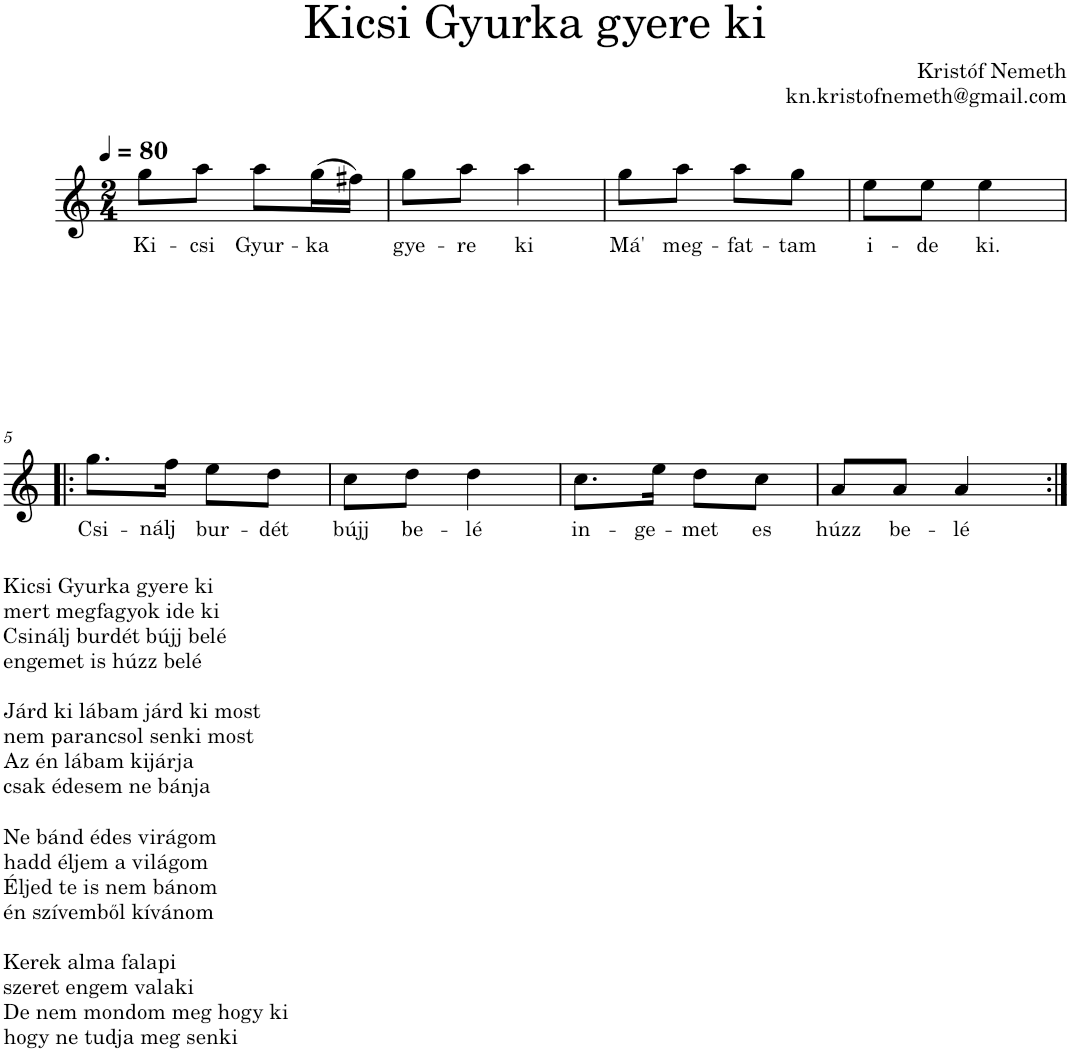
**kern	**text
*part1	*part1
*staff1	*staff1
*I"Piano	*
*I'Pno.	*
*clefG2	*
*k[]	*
*M2/4	*
*MM80	*
=1	=1
!	!LO:LY:b
8gg\L	Ki-
!	!LO:LY:b
8aa\J	-csi
!	!LO:LY:b
8aa\L	Gyur-
!	!LO:LY:b
(16gg\L	-ka
16ff#X\JJ)	.
=2	=2
!	!LO:LY:b
8gg\L	gye-
!	!LO:LY:b
8aa\J	-re
!	!LO:LY:b
4aa\	ki
=3	=3
!	!LO:LY:b
8gg\L	Má'
!	!LO:LY:b
8aa\J	meg-
!	!LO:LY:b
8aa\L	-fat-
!	!LO:LY:b
8gg\J	-tam
=4	=4
!	!LO:LY:b
8ee\L	i-
!	!LO:LY:b
8ee\J	-de
!	!LO:LY:b
4ee\	ki.
!!LO:LB:g=z
=5!|:	=5!|:
!LO:TX:b:t=Kicsi Gyurka gyere ki	!
!LO:TX:b:t=mert megfagyok ide ki	!
!LO:TX:b:t=Csinálj burdét bújj belé	!
!LO:TX:b:t=engemet is húzz belé	!
!LO:TX:b:t=Járd ki lábam járd ki most	!
!LO:TX:b:t=nem parancsol senki most	!
!LO:TX:b:t=Az én lábam kijárja	!
!LO:TX:b:t=csak édesem ne bánja	!
!LO:TX:b:t=Ne bánd édes virágom	!
!LO:TX:b:t=hadd éljem a világom	!
!LO:TX:b:t=Éljed te is nem bánom	!
!LO:TX:b:t=én szívemből kívánom	!
!LO:TX:b:t=Kerek alma falapi	!
!LO:TX:b:t=szeret engem valaki	!
!LO:TX:b:t=De nem mondom meg hogy ki	!
!LO:TX:b:t=hogy ne tudja meg senki	!
!	!LO:LY:b
8.gg\L	Csi-
!	!LO:LY:b
16ff\Jk	-nálj
!	!LO:LY:b
8ee\L	bur-
!	!LO:LY:b
8dd\J	-dét
=6	=6
!	!LO:LY:b
8cc\L	bújj
!	!LO:LY:b
8dd\J	be-
!	!LO:LY:b
4dd\	-lé
=7	=7
!	!LO:LY:b
8.cc\L	in-
!	!LO:LY:b
16ee\Jk	-ge-
!	!LO:LY:b
8dd\L	-met
!	!LO:LY:b
8cc\J	es
=8	=8
!	!LO:LY:b
8a/L	húzz
!	!LO:LY:b
8a/J	be-
!	!LO:LY:b
4a/	-lé
=:|!	=:|!
*-	*-
